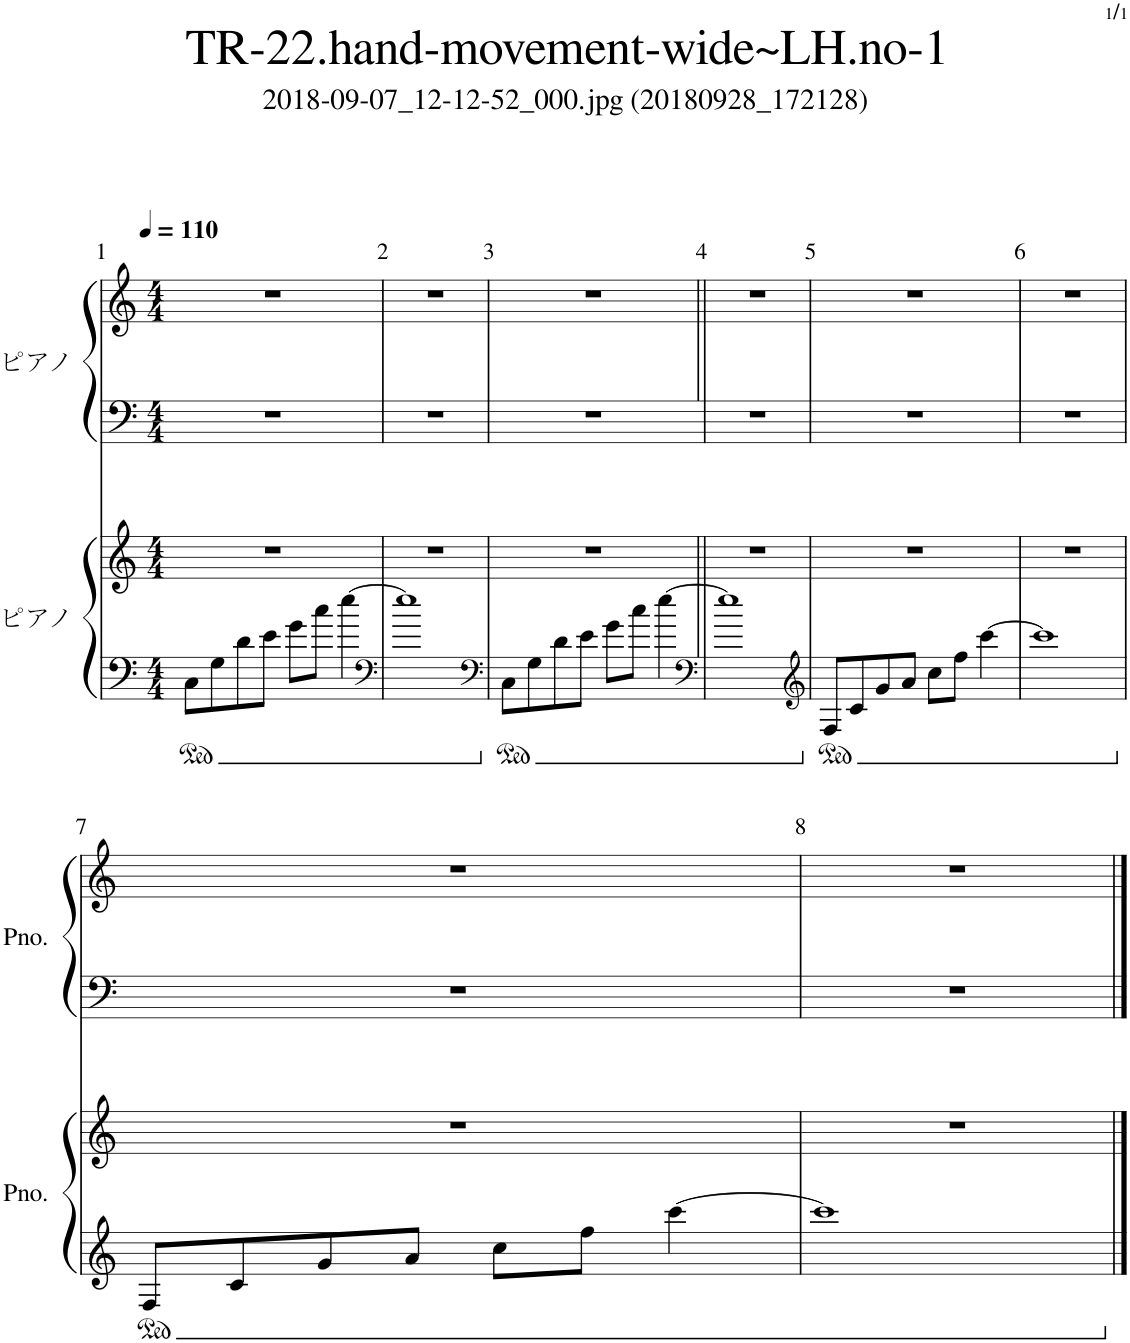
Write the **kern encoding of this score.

**kern	**kern	**kern	**kern
*part2	*part2	*part1	*part1
*staff4	*staff3	*staff2	*staff1
*I"ピアノ	*	*I"ピアノ	*
*clefF4	*clefG2	*clefF4	*clefG2
*k[]	*k[]	*k[]	*k[]
*M4/4	*M4/4	*M4/4	*M4/4
*MM110	*MM110	*MM110	*MM110
=1	=1	=1	=1
8C\L	1r	1r	1r
8G\	.	.	.
8d\	.	.	.
8e\J	.	.	.
8g\L	.	.	.
8cc\J	.	.	.
[4ee\	.	.	.
=2	=2	=2	=2
*clefF4	*	*	*
1ee]	1r	1r	1r
=3	=3	=3	=3
*clefF4	*	*	*
8C\L	1r	1r	1r
8G\	.	.	.
8d\	.	.	.
8e\J	.	.	.
8g\L	.	.	.
8cc\J	.	.	.
[4ee\	.	.	.
=4||	=4||	=4||	=4||
*clefF4	*	*	*
1ee]	1r	1r	1r
=5	=5	=5	=5
*clefG2	*	*	*
8F/L	1r	1r	1r
8c/	.	.	.
8g/	.	.	.
8a/J	.	.	.
8cc\L	.	.	.
8ff\J	.	.	.
[4ccc\	.	.	.
=6	=6	=6	=6
1ccc]	1r	1r	1r
!!LO:LB:g=z
=7	=7	=7	=7
8F/L	1r	1r	1r
8c/	.	.	.
8g/	.	.	.
8a/J	.	.	.
8cc\L	.	.	.
8ff\J	.	.	.
[4ccc\	.	.	.
=8	=8	=8	=8
1ccc]	1r	1r	1r
==	==	==	==
*-	*-	*-	*-
